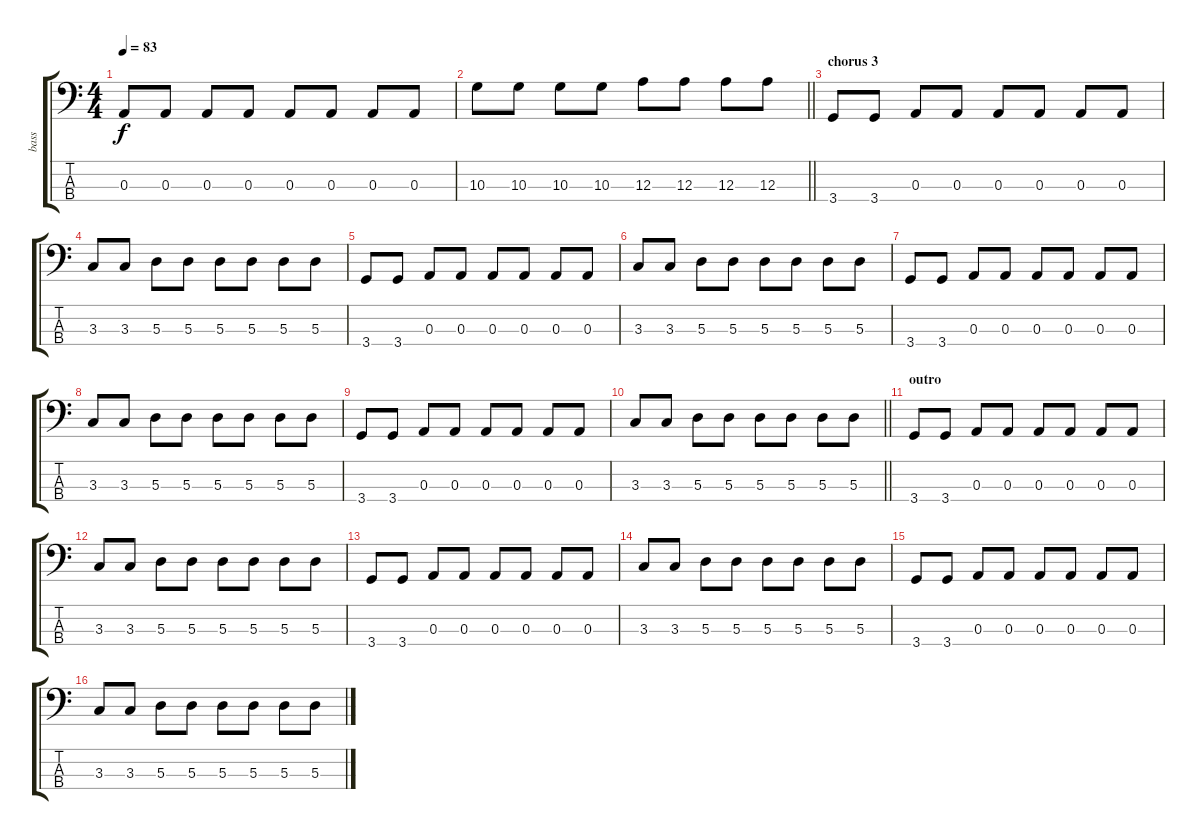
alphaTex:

\track ("bass " "bass ") {instrument electricbassfinger}
\staff {score tabs}
\tuning (G2 D2 A1 E1) {hide}
\ts (4 4)
\tempo 83
\clef f4
\ks c
0.3.8{dy f} 0.3.8 0.3.8 0.3.8 0.3.8 0.3.8 0.3.8 0.3.8 |
\barLineRight lightlight
10.3.8 10.3.8 10.3.8 10.3.8 12.3.8 12.3.8 12.3.8 12.3.8 |
\section ("" "chorus 3")
3.4.8 3.4.8 0.3.8 0.3.8 0.3.8 0.3.8 0.3.8 0.3.8 |
3.3.8 3.3.8 5.3.8 5.3.8 5.3.8 5.3.8 5.3.8 5.3.8 |
3.4.8 3.4.8 0.3.8 0.3.8 0.3.8 0.3.8 0.3.8 0.3.8 |
3.3.8 3.3.8 5.3.8 5.3.8 5.3.8 5.3.8 5.3.8 5.3.8 |
3.4.8 3.4.8 0.3.8 0.3.8 0.3.8 0.3.8 0.3.8 0.3.8 |
3.3.8 3.3.8 5.3.8 5.3.8 5.3.8 5.3.8 5.3.8 5.3.8 |
3.4.8 3.4.8 0.3.8 0.3.8 0.3.8 0.3.8 0.3.8 0.3.8 |
\barLineRight lightlight
3.3.8 3.3.8 5.3.8 5.3.8 5.3.8 5.3.8 5.3.8 5.3.8 |
\section ("" "outro")
3.4.8 3.4.8 0.3.8 0.3.8 0.3.8 0.3.8 0.3.8 0.3.8 |
3.3.8 3.3.8 5.3.8 5.3.8 5.3.8 5.3.8 5.3.8 5.3.8 |
3.4.8 3.4.8 0.3.8 0.3.8 0.3.8 0.3.8 0.3.8 0.3.8 |
3.3.8 3.3.8 5.3.8 5.3.8 5.3.8 5.3.8 5.3.8 5.3.8 |
3.4.8 3.4.8 0.3.8 0.3.8 0.3.8 0.3.8 0.3.8 0.3.8 |
3.3.8 3.3.8 5.3.8 5.3.8 5.3.8 5.3.8 5.3.8 5.3.8
